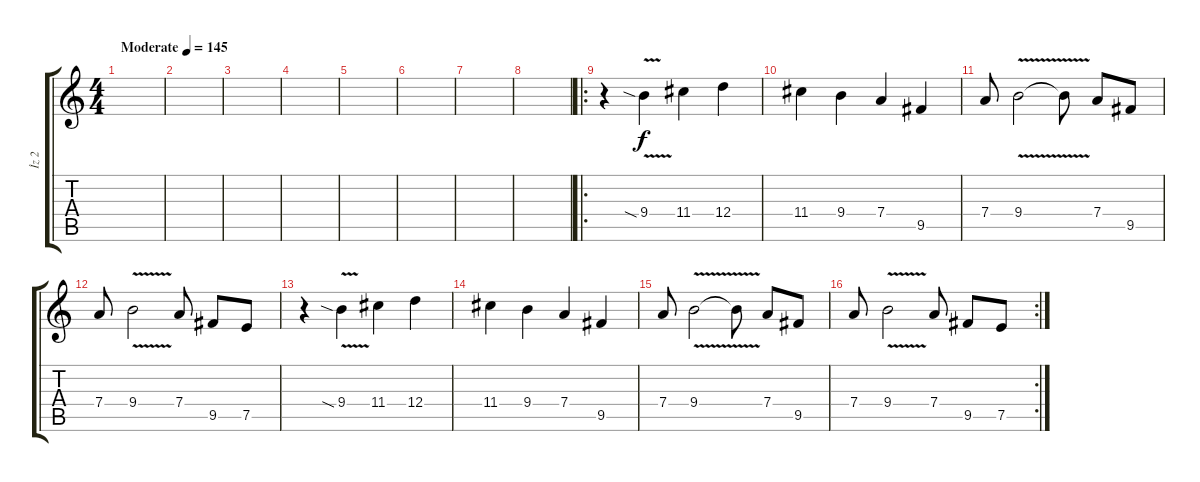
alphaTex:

\track ("İz 2" "İz 2") {instrument overdrivenguitar}
\staff {score tabs}
\tuning (E4 B3 G3 D3 A2 E2) {hide}
\ts (4 4)
\tempo (145 "Moderate")
\clef g2
\ks c
|
|
|
|
|
|
|
|
\ro
r.4 9.4{v sia}.4 11.4.4 12.4.4 |
11.4.4 9.4.4 7.4.4 9.5.4 |
7.4.8 9.4{v}.2 9.4{t}.8 7.4.8 9.5.8 |
7.4.8 9.4{v}.2 7.4.8 9.5.8 7.5.8 |
r.4 9.4{v sia}.4 11.4.4 12.4.4 |
11.4.4 9.4.4 7.4.4 9.5.4 |
7.4.8 9.4{v}.2 9.4{t}.8 7.4.8 9.5.8 |
\rc 2
7.4.8 9.4{v}.2 7.4.8 9.5.8 7.5.8
